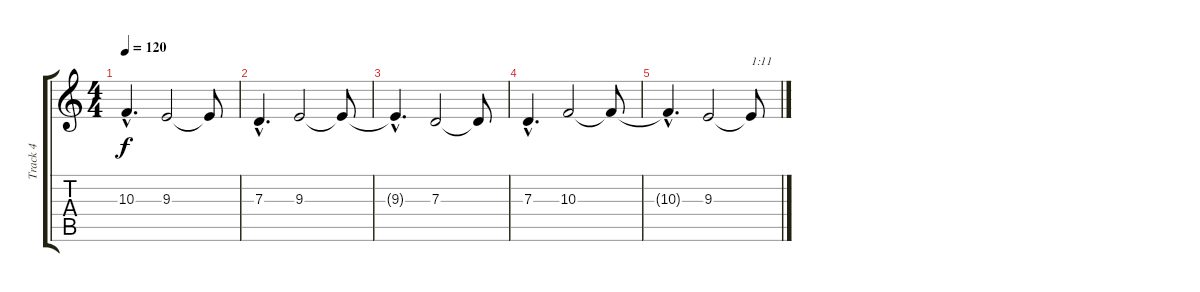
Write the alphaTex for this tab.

\track ("Track 4" "Track 4") {instrument tremolostrings}
\staff {score tabs}
\tuning (E4 B3 G3 D3 A2 E2) {hide}
\ts (4 4)
\tempo 120
\clef g2
\ks c
10.3{hac t}.4{d dy f} 9.3.2 9.3{t}.8 |
7.3{hac}.4{d} 9.3.2 9.3{t}.8 |
9.3{hac t}.4{d} 7.3.2 7.3{t}.8 |
7.3{hac}.4{d} 10.3.2 10.3{t}.8 |
10.3{hac t}.4{d} 9.3.2 9.3{t}.8{txt "1:11"}
